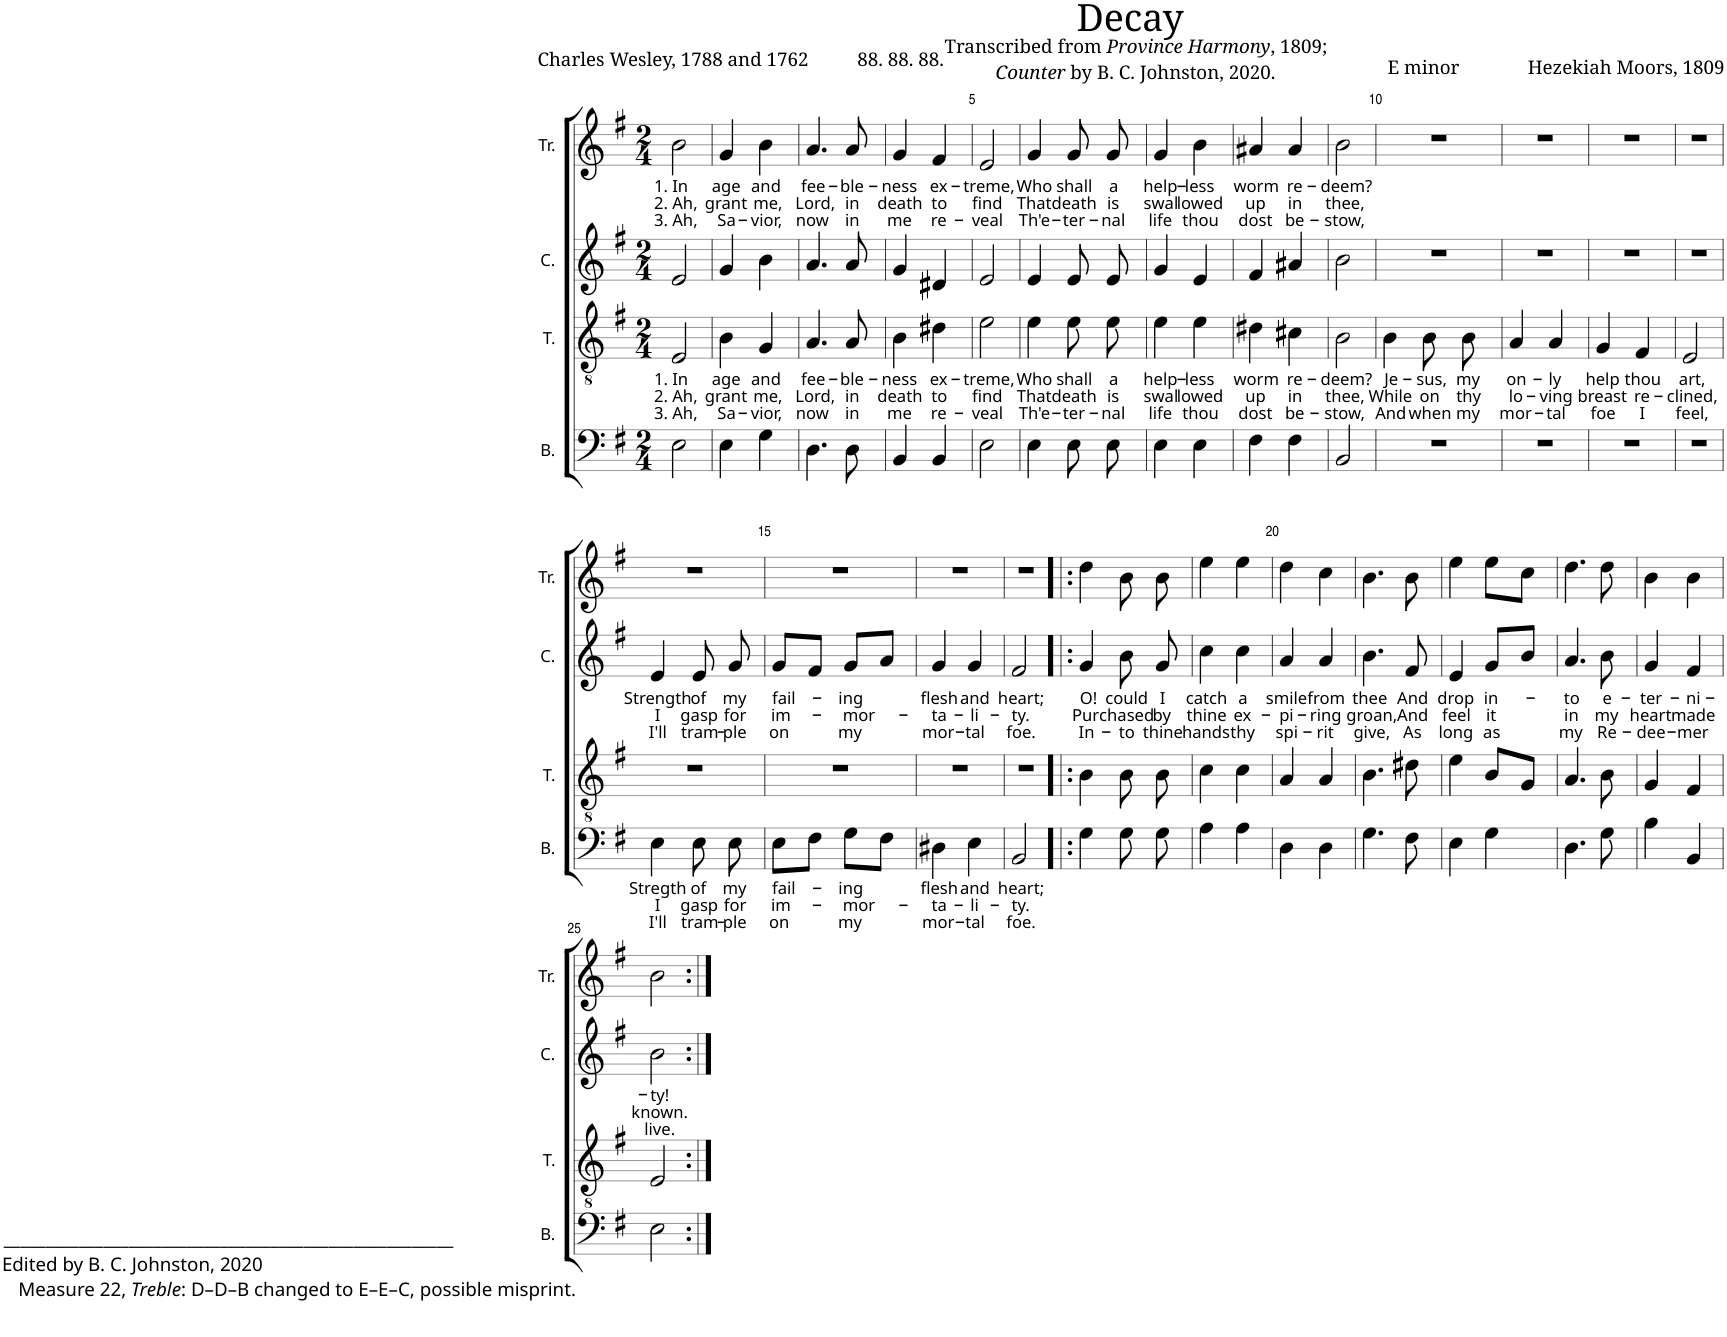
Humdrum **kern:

**kern	**text	**text	**text	**kern	**text	**text	**text	**kern	**text	**text	**text	**kern	**text	**text	**text
*part4	*part4	*part4	*part4	*part3	*part3	*part3	*part3	*part2	*part2	*part2	*part2	*part1	*part1	*part1	*part1
*staff4	*staff4	*staff4	*staff4	*staff3	*staff3	*staff3	*staff3	*staff2	*staff2	*staff2	*staff2	*staff1	*staff1	*staff1	*staff1
*I"B.	*	*	*	*I"T.	*	*	*	*I"C.	*	*	*	*I"Tr.	*	*	*
*I'B.	*	*	*	*I'T.	*	*	*	*I'C.	*	*	*	*I'Tr.	*	*	*
*clefF4	*	*	*	*clefGv2	*	*	*	*clefG2	*	*	*	*clefG2	*	*	*
*k[f#]	*	*	*	*k[f#]	*	*	*	*k[f#]	*	*	*	*k[f#]	*	*	*
*M2/4	*	*	*	*M2/4	*	*	*	*M2/4	*	*	*	*M2/4	*	*	*
=1	=1	=1	=1	=1	=1	=1	=1	=1	=1	=1	=1	=1	=1	=1	=1
!	!	!	!	!	!LO:LY:b	!LO:LY:b	!LO:LY:b	!	!	!	!	!	!LO:LY:b	!LO:LY:b	!LO:LY:b
2E\	.	.	.	2E/	1. In	2. Ah,	3. Ah,	2e/	.	.	.	2b\	1. In	2. Ah,	3. Ah,
=2	=2	=2	=2	=2	=2	=2	=2	=2	=2	=2	=2	=2	=2	=2	=2
!	!	!	!	!	!LO:LY:b	!LO:LY:b	!LO:LY:b	!	!	!	!	!	!LO:LY:b	!LO:LY:b	!LO:LY:b
4E\	.	.	.	4B\	age	grant	Sa-	4g/	.	.	.	4g/	age	grant	Sa-
!	!	!	!	!	!LO:LY:b	!LO:LY:b	!LO:LY:b	!	!	!	!	!	!LO:LY:b	!LO:LY:b	!LO:LY:b
4G\	.	.	.	4G/	and	me,	-vior,	4b\	.	.	.	4b\	and	me,	-vior,
=3	=3	=3	=3	=3	=3	=3	=3	=3	=3	=3	=3	=3	=3	=3	=3
!	!	!	!	!	!LO:LY:b	!LO:LY:b	!LO:LY:b	!	!	!	!	!	!LO:LY:b	!LO:LY:b	!LO:LY:b
4.D\	.	.	.	4.A/	fee-	Lord,	now	4.a/	.	.	.	4.a/	fee-	Lord,	now
!	!	!	!	!	!LO:LY:b	!LO:LY:b	!LO:LY:b	!	!	!	!	!	!LO:LY:b	!LO:LY:b	!LO:LY:b
8D\	.	.	.	8A/	-ble-	in	in	8a/	.	.	.	8a/	-ble-	in	in
=4	=4	=4	=4	=4	=4	=4	=4	=4	=4	=4	=4	=4	=4	=4	=4
!	!	!	!	!	!LO:LY:b	!LO:LY:b	!LO:LY:b	!	!	!	!	!	!LO:LY:b	!LO:LY:b	!LO:LY:b
4BB/	.	.	.	4B\	-ness	death	me	4g/	.	.	.	4g/	-ness	death	me
!	!	!	!	!	!LO:LY:b	!LO:LY:b	!LO:LY:b	!	!	!	!	!	!LO:LY:b	!LO:LY:b	!LO:LY:b
4BB/	.	.	.	4d#X\	ex-	to	re-	4d#X/	.	.	.	4f#/	ex-	to	re-
=5	=5	=5	=5	=5	=5	=5	=5	=5	=5	=5	=5	=5	=5	=5	=5
!	!	!	!	!	!LO:LY:b	!LO:LY:b	!LO:LY:b	!	!	!	!	!	!LO:LY:b	!LO:LY:b	!LO:LY:b
2E\	.	.	.	2e\	-treme,	find	-veal	2e/	.	.	.	2e/	-treme,	find	-veal
=6	=6	=6	=6	=6	=6	=6	=6	=6	=6	=6	=6	=6	=6	=6	=6
!	!	!	!	!	!LO:LY:b	!LO:LY:b	!LO:LY:b	!	!	!	!	!	!LO:LY:b	!LO:LY:b	!LO:LY:b
4E\	.	.	.	4e\	Who	That	Th'e-	4e/	.	.	.	4g/	Who	That	Th'e-
!	!	!	!	!	!LO:LY:b	!LO:LY:b	!LO:LY:b	!	!	!	!	!	!LO:LY:b	!LO:LY:b	!LO:LY:b
8E\	.	.	.	8e\	shall	death	-ter-	8e/	.	.	.	8g/	shall	death	-ter-
!	!	!	!	!	!LO:LY:b	!LO:LY:b	!LO:LY:b	!	!	!	!	!	!LO:LY:b	!LO:LY:b	!LO:LY:b
8E\	.	.	.	8e\	a	is	-nal	8e/	.	.	.	8g/	a	is	-nal
=7	=7	=7	=7	=7	=7	=7	=7	=7	=7	=7	=7	=7	=7	=7	=7
!	!	!	!	!	!LO:LY:b	!LO:LY:b	!LO:LY:b	!	!	!	!	!	!LO:LY:b	!LO:LY:b	!LO:LY:b
4E\	.	.	.	4e\	help-	swal-	life	4g/	.	.	.	4g/	help-	swal-	life
!	!	!	!	!	!LO:LY:b	!LO:LY:b	!LO:LY:b	!	!	!	!	!	!LO:LY:b	!LO:LY:b	!LO:LY:b
4E\	.	.	.	4e\	-less	-lowed	thou	4e/	.	.	.	4b\	-less	-lowed	thou
=8	=8	=8	=8	=8	=8	=8	=8	=8	=8	=8	=8	=8	=8	=8	=8
!	!	!	!	!	!LO:LY:b	!LO:LY:b	!LO:LY:b	!	!	!	!	!	!LO:LY:b	!LO:LY:b	!LO:LY:b
4F#\	.	.	.	4d#X\	worm	up	dost	4f#/	.	.	.	4a#X/	worm	up	dost
!	!	!	!	!	!LO:LY:b	!LO:LY:b	!LO:LY:b	!	!	!	!	!	!LO:LY:b	!LO:LY:b	!LO:LY:b
4F#\	.	.	.	4c#X\	re-	in	be-	4a#X/	.	.	.	4a#/	re-	in	be-
=9	=9	=9	=9	=9	=9	=9	=9	=9	=9	=9	=9	=9	=9	=9	=9
!	!	!	!	!	!LO:LY:b	!LO:LY:b	!LO:LY:b	!	!	!	!	!	!LO:LY:b	!LO:LY:b	!LO:LY:b
2BB/	.	.	.	2B\	-deem?	thee,	-stow,	2b\	.	.	.	2b\	-deem?	thee,	-stow,
=10	=10	=10	=10	=10	=10	=10	=10	=10	=10	=10	=10	=10	=10	=10	=10
!	!	!	!	!	!LO:LY:b	!LO:LY:b	!LO:LY:b	!	!	!	!	!	!	!	!
2r	.	.	.	4B\	Je-	While	And	2r	.	.	.	2r	.	.	.
!	!	!	!	!	!LO:LY:b	!LO:LY:b	!LO:LY:b	!	!	!	!	!	!	!	!
.	.	.	.	8B\	-sus,	on	when	.	.	.	.	.	.	.	.
!	!	!	!	!	!LO:LY:b	!LO:LY:b	!LO:LY:b	!	!	!	!	!	!	!	!
.	.	.	.	8B\	my	thy	my	.	.	.	.	.	.	.	.
=11	=11	=11	=11	=11	=11	=11	=11	=11	=11	=11	=11	=11	=11	=11	=11
!	!	!	!	!	!LO:LY:b	!LO:LY:b	!LO:LY:b	!	!	!	!	!	!	!	!
2r	.	.	.	4A/	on-	lo-	mor-	2r	.	.	.	2r	.	.	.
!	!	!	!	!	!LO:LY:b	!LO:LY:b	!LO:LY:b	!	!	!	!	!	!	!	!
.	.	.	.	4A/	-ly	-ving	-tal	.	.	.	.	.	.	.	.
=12	=12	=12	=12	=12	=12	=12	=12	=12	=12	=12	=12	=12	=12	=12	=12
!	!	!	!	!	!LO:LY:b	!LO:LY:b	!LO:LY:b	!	!	!	!	!	!	!	!
2r	.	.	.	4G/	help	breast	foe	2r	.	.	.	2r	.	.	.
!	!	!	!	!	!LO:LY:b	!LO:LY:b	!LO:LY:b	!	!	!	!	!	!	!	!
.	.	.	.	4F#/	thou	re-	I	.	.	.	.	.	.	.	.
=13	=13	=13	=13	=13	=13	=13	=13	=13	=13	=13	=13	=13	=13	=13	=13
!	!	!	!	!	!LO:LY:b	!LO:LY:b	!LO:LY:b	!	!	!	!	!	!	!	!
2r	.	.	.	2E/	art,	-clined,	feel,	2r	.	.	.	2r	.	.	.
!!LO:LB:g=z
=14	=14	=14	=14	=14	=14	=14	=14	=14	=14	=14	=14	=14	=14	=14	=14
!	!LO:LY:b	!LO:LY:b	!LO:LY:b	!	!	!	!	!	!LO:LY:b	!LO:LY:b	!LO:LY:b	!	!	!	!
4E\	Stregth	I	I'll	2r	.	.	.	4e/	Strength	I	I'll	2r	.	.	.
!	!LO:LY:b	!LO:LY:b	!LO:LY:b	!	!	!	!	!	!LO:LY:b	!LO:LY:b	!LO:LY:b	!	!	!	!
8E\	of	gasp	tram-	.	.	.	.	8e/	of	gasp	tram-	.	.	.	.
!	!LO:LY:b	!LO:LY:b	!LO:LY:b	!	!	!	!	!	!LO:LY:b	!LO:LY:b	!LO:LY:b	!	!	!	!
8E\	my	for	-ple	.	.	.	.	8g/	my	for	-ple	.	.	.	.
=15	=15	=15	=15	=15	=15	=15	=15	=15	=15	=15	=15	=15	=15	=15	=15
!	!LO:LY:b	!LO:LY:b	!LO:LY:b	!	!	!	!	!	!LO:LY:b	!LO:LY:b	!LO:LY:b	!	!	!	!
8E\L	fail-	im-	on	2r	.	.	.	8g/L	fail-	im-	on	2r	.	.	.
8F#\J	.	.	.	.	.	.	.	8f#/J	.	.	.	.	.	.	.
!	!LO:LY:b	!LO:LY:b	!LO:LY:b	!	!	!	!	!	!LO:LY:b	!LO:LY:b	!LO:LY:b	!	!	!	!
8G\L	-ing	-mor-	my	.	.	.	.	8g/L	-ing	-mor-	my	.	.	.	.
8F#\J	.	.	.	.	.	.	.	8a/J	.	.	.	.	.	.	.
=16	=16	=16	=16	=16	=16	=16	=16	=16	=16	=16	=16	=16	=16	=16	=16
!	!LO:LY:b	!LO:LY:b	!LO:LY:b	!	!	!	!	!	!LO:LY:b	!LO:LY:b	!LO:LY:b	!	!	!	!
4D#X\	flesh	-ta-	mor-	2r	.	.	.	4g/	flesh	-ta-	mor-	2r	.	.	.
!	!LO:LY:b	!LO:LY:b	!LO:LY:b	!	!	!	!	!	!LO:LY:b	!LO:LY:b	!LO:LY:b	!	!	!	!
4E\	and	-li-	-tal	.	.	.	.	4g/	and	-li-	-tal	.	.	.	.
=17	=17	=17	=17	=17	=17	=17	=17	=17	=17	=17	=17	=17	=17	=17	=17
!	!LO:LY:b	!LO:LY:b	!LO:LY:b	!	!	!	!	!	!LO:LY:b	!LO:LY:b	!LO:LY:b	!	!	!	!
2BB/	heart;	-ty.	foe.	2r	.	.	.	2f#/	heart;	-ty.	foe.	2r	.	.	.
=18!|:	=18!|:	=18!|:	=18!|:	=18!|:	=18!|:	=18!|:	=18!|:	=18!|:	=18!|:	=18!|:	=18!|:	=18!|:	=18!|:	=18!|:	=18!|:
!	!	!	!	!	!	!	!	!	!LO:LY:b	!LO:LY:b	!LO:LY:b	!	!	!	!
4G\	.	.	.	4B\	.	.	.	4g/	O!	Pur-	In-	4dd\	.	.	.
!	!	!	!	!	!	!	!	!	!LO:LY:b	!LO:LY:b	!LO:LY:b	!	!	!	!
8G\	.	.	.	8B\	.	.	.	8b\	could	-chased	-to	8b\	.	.	.
!	!	!	!	!	!	!	!	!	!LO:LY:b	!LO:LY:b	!LO:LY:b	!	!	!	!
8G\	.	.	.	8B\	.	.	.	8g/	I	by	thine	8b\	.	.	.
=19	=19	=19	=19	=19	=19	=19	=19	=19	=19	=19	=19	=19	=19	=19	=19
!	!	!	!	!	!	!	!	!	!LO:LY:b	!LO:LY:b	!LO:LY:b	!	!	!	!
4A\	.	.	.	4c\	.	.	.	4cc\	catch	thine	hands	4ee\	.	.	.
!	!	!	!	!	!	!	!	!	!LO:LY:b	!LO:LY:b	!LO:LY:b	!	!	!	!
4A\	.	.	.	4c\	.	.	.	4cc\	a	ex-	thy	4ee\	.	.	.
=20	=20	=20	=20	=20	=20	=20	=20	=20	=20	=20	=20	=20	=20	=20	=20
!	!	!	!	!	!	!	!	!	!LO:LY:b	!LO:LY:b	!LO:LY:b	!	!	!	!
4D\	.	.	.	4A/	.	.	.	4a/	smile	-pi-	spi-	4dd\	.	.	.
!	!	!	!	!	!	!	!	!	!LO:LY:b	!LO:LY:b	!LO:LY:b	!	!	!	!
4D\	.	.	.	4A/	.	.	.	4a/	from	-ring	-rit	4cc\	.	.	.
=21	=21	=21	=21	=21	=21	=21	=21	=21	=21	=21	=21	=21	=21	=21	=21
!	!	!	!	!	!	!	!	!	!LO:LY:b	!LO:LY:b	!LO:LY:b	!	!	!	!
4.G\	.	.	.	4.B\	.	.	.	4.b\	thee	groan,	give,	4.b\	.	.	.
!	!	!	!	!	!	!	!	!	!LO:LY:b	!LO:LY:b	!LO:LY:b	!	!	!	!
8F#\	.	.	.	8d#X\	.	.	.	8f#/	And	And	As	8b\	.	.	.
=22	=22	=22	=22	=22	=22	=22	=22	=22	=22	=22	=22	=22	=22	=22	=22
!	!	!	!	!	!	!	!	!	!LO:LY:b	!LO:LY:b	!LO:LY:b	!	!	!	!
4E\	.	.	.	4e\	.	.	.	4e/	drop	feel	long	4ee\	.	.	.
!	!	!	!	!	!	!	!	!	!LO:LY:b	!LO:LY:b	!LO:LY:b	!	!	!	!
4G\	.	.	.	8B/L	.	.	.	8g/L	in-	it	as	8ee\L	.	.	.
.	.	.	.	8G/J	.	.	.	8b/J	.	.	.	8cc\J	.	.	.
=23	=23	=23	=23	=23	=23	=23	=23	=23	=23	=23	=23	=23	=23	=23	=23
!	!	!	!	!	!	!	!	!	!LO:LY:b	!LO:LY:b	!LO:LY:b	!	!	!	!
4.D\	.	.	.	4.A/	.	.	.	4.a/	-to	in	my	4.dd\	.	.	.
!LO:TX:b:t=______________________________________________________	!	!	!	!	!	!	!	!	!	!	!	!	!	!	!
!LO:TX:b:t=Edited by B. C. Johnston, 2020	!	!	!	!	!	!	!	!	!	!	!	!	!	!	!
!LO:TX:b:t=Measure 22,	!	!	!	!	!	!	!	!	!	!	!	!	!	!	!
!LO:TX:b:i:t=Treble	!	!	!	!	!	!	!	!	!	!	!	!	!	!	!
!LO:TX:b:t=&colon; D–D–B changed to E–E–C, possible misprint.	!	!	!	!	!	!	!	!	!	!	!	!	!	!	!
!	!	!	!	!	!	!	!	!	!LO:LY:b	!LO:LY:b	!LO:LY:b	!	!	!	!
8G\	.	.	.	8B\	.	.	.	8b\	e-	my	Re-	8dd\	.	.	.
=24	=24	=24	=24	=24	=24	=24	=24	=24	=24	=24	=24	=24	=24	=24	=24
!	!	!	!	!	!	!	!	!	!LO:LY:b	!LO:LY:b	!LO:LY:b	!	!	!	!
4B\	.	.	.	4G/	.	.	.	4g/	-ter-	heart	-dee-	4b\	.	.	.
!	!	!	!	!	!	!	!	!	!LO:LY:b	!LO:LY:b	!LO:LY:b	!	!	!	!
4BB/	.	.	.	4F#/	.	.	.	4f#/	-ni-	made	-mer	4b\	.	.	.
!!LO:LB:g=z
=25	=25	=25	=25	=25	=25	=25	=25	=25	=25	=25	=25	=25	=25	=25	=25
!	!	!	!	!	!	!	!	!	!LO:LY:b	!LO:LY:b	!LO:LY:b	!	!	!	!
2E\	.	.	.	2E/	.	.	.	2b\	-ty!	known.	live.	2b\	.	.	.
=:|!	=:|!	=:|!	=:|!	=:|!	=:|!	=:|!	=:|!	=:|!	=:|!	=:|!	=:|!	=:|!	=:|!	=:|!	=:|!
*-	*-	*-	*-	*-	*-	*-	*-	*-	*-	*-	*-	*-	*-	*-	*-
